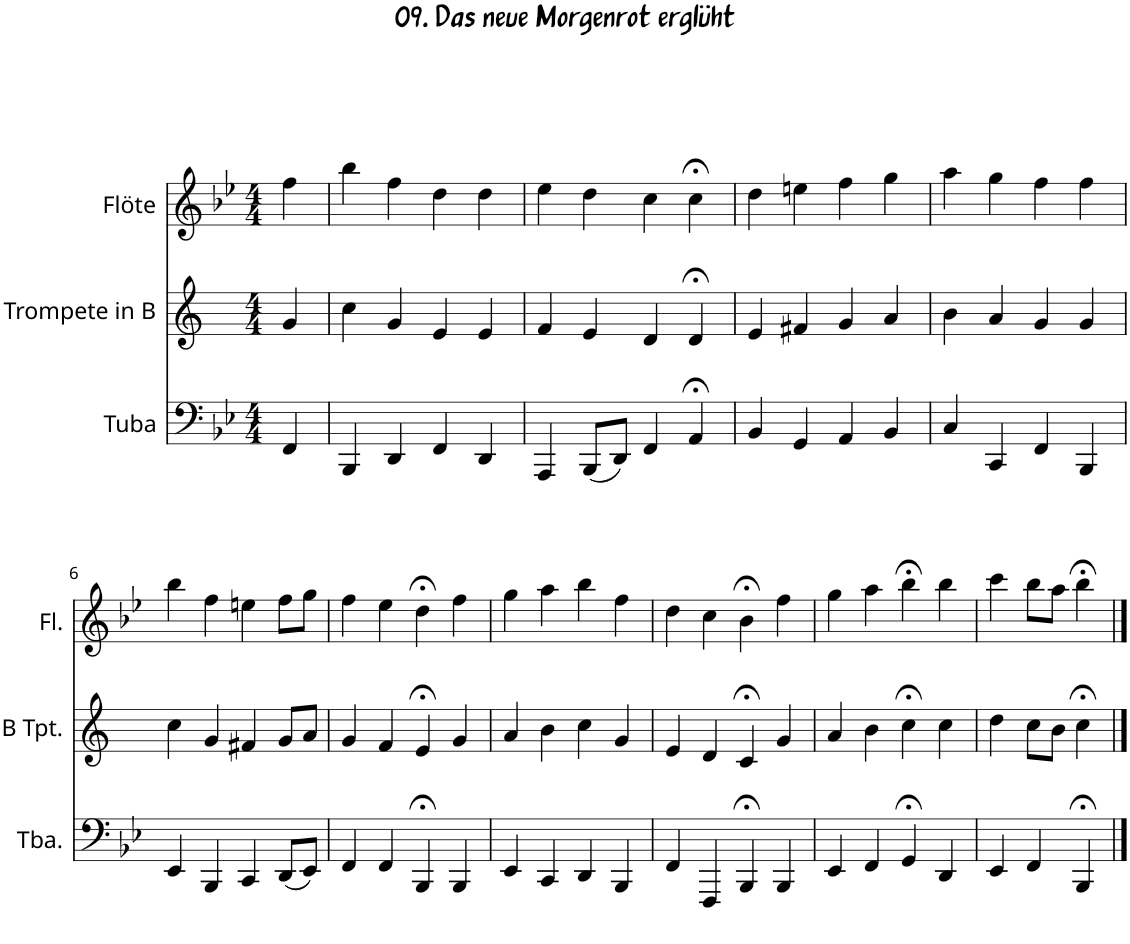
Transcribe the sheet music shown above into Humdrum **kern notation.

**kern	**kern	**kern
*part3	*part2	*part1
*staff3	*staff2	*staff1
*I"Tuba	*I"Trompete in B	*I"Flöte
*I'Tba.	*	*I'Fl.
*clefF4	*clefG2	*clefG2
*	*Trd1c2	*
*k[b-e-]	*k[]	*k[b-e-]
*M4/4	*M4/4	*M4/4
=1	=1	=1
4FF/	4g/	4ff\
=2	=2	=2
4BBB-/	4cc\	4bb-\
4DD/	4g/	4ff\
4FF/	4e/	4dd\
4DD/	4e/	4dd\
=3	=3	=3
4AAA/	4f/	4ee-\
(8BBB-/L	4e/	4dd\
8DD/J)	.	.
4FF/	4d/	4cc\
4AA;</	4d;</	4cc;<\
=4	=4	=4
4BB-/	4e/	4dd\
4GG/	4f#X/	4een\
4AA/	4g/	4ff\
4BB-/	4a/	4gg\
=5	=5	=5
4C/	4b\	4aa\
4CC/	4a/	4gg\
4FF/	4g/	4ff\
4BBB-/	4g/	4ff\
!!LO:LB:g=z
=6	=6	=6
4EE-/	4cc\	4bb-\
4BBB-/	4g/	4ff\
4CC/	4f#X/	4een\
(8DD/L	8g/L	8ff\L
8EE-/J)	8a/J	8gg\J
=7	=7	=7
4FF/	4g/	4ff\
4FF/	4f/	4ee-\
4BBB-;</	4e;</	4dd;<\
4BBB-/	4g/	4ff\
=8	=8	=8
4EE-/	4a/	4gg\
4CC/	4b\	4aa\
4DD/	4cc\	4bb-\
4BBB-/	4g/	4ff\
=9	=9	=9
4FF/	4e/	4dd\
4FFF/	4d/	4cc\
4BBB-;</	4c;</	4b-;<\
4BBB-/	4g/	4ff\
=10	=10	=10
4EE-/	4a/	4gg\
4FF/	4b\	4aa\
4GG;</	4cc;<\	4bb-;<\
4DD/	4cc\	4bb-\
=11	=11	=11
4EE-/	4dd\	4ccc\
4FF/	8cc\L	8bb-\L
.	8b\J	8aa\J
4BBB-;</	4cc;<\	4bb-;<\
==	==	==
*-	*-	*-
